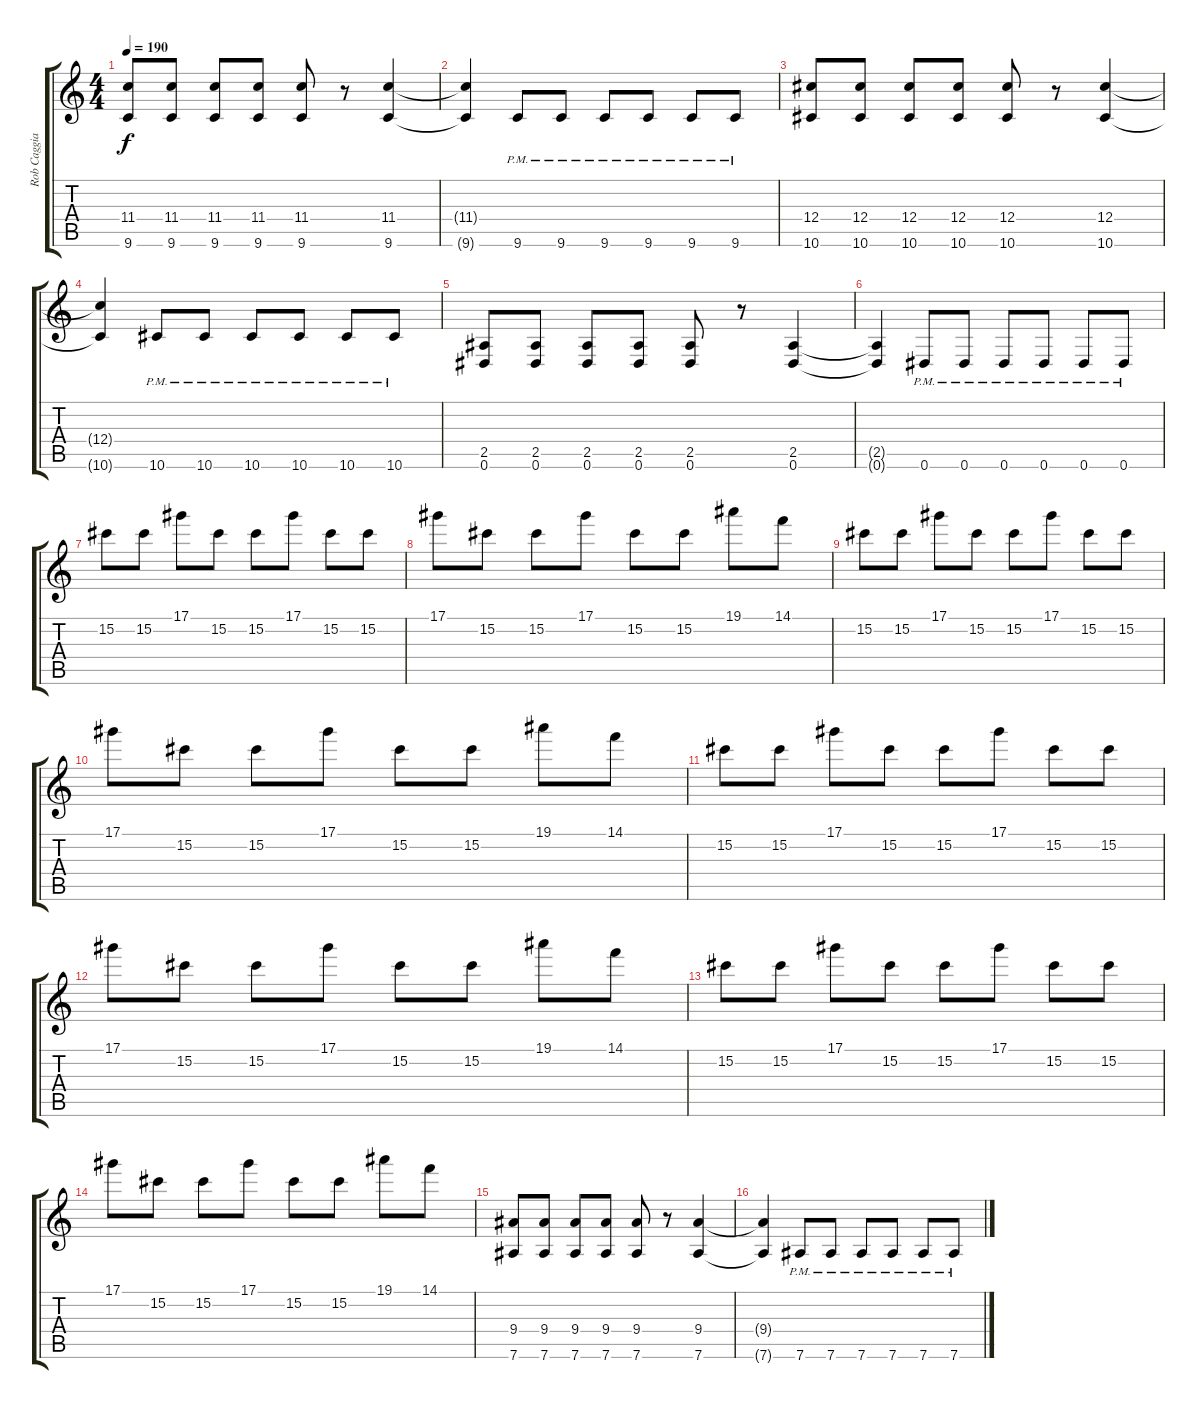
\track ("Rob Caggiano" "Rob Caggia") {instrument distortionguitar}
\staff {score tabs}
\tuning (Eb4 Bb3 Gb3 Db3 Ab2 Eb2) {hide}
\ts (4 4)
\tempo 190
\clef g2
\ks c
(11.4 9.6).8{dy f} (11.4 9.6).8 (11.4 9.6).8 (11.4 9.6).8 (11.4 9.6).8 r.8 (11.4 9.6).4 |
(11.4{t} 9.6{t}).4 9.6{pm}.8 9.6{pm}.8 9.6{pm}.8 9.6{pm}.8 9.6{pm}.8 9.6{pm}.8 |
(12.4 10.6).8 (12.4 10.6).8 (12.4 10.6).8 (12.4 10.6).8 (12.4 10.6).8 r.8 (12.4 10.6).4 |
(12.4{t} 10.6{t}).4 10.6{pm}.8 10.6{pm}.8 10.6{pm}.8 10.6{pm}.8 10.6{pm}.8 10.6{pm}.8 |
(2.5 0.6).8 (2.5 0.6).8 (2.5 0.6).8 (2.5 0.6).8 (2.5 0.6).8 r.8 (2.5 0.6).4 |
(2.5{t} 0.6{t}).4 0.6{pm}.8 0.6{pm}.8 0.6{pm}.8 0.6{pm}.8 0.6{pm}.8 0.6{pm}.8 |
15.2.8{instrument overdrivenguitar} 15.2.8 17.1.8 15.2.8 15.2.8 17.1.8 15.2.8 15.2.8 |
17.1.8 15.2.8 15.2.8 17.1.8 15.2.8 15.2.8 19.1.8 14.1.8 |
15.2.8 15.2.8 17.1.8 15.2.8 15.2.8 17.1.8 15.2.8 15.2.8 |
17.1.8 15.2.8 15.2.8 17.1.8 15.2.8 15.2.8 19.1.8 14.1.8 |
15.2.8 15.2.8 17.1.8 15.2.8 15.2.8 17.1.8 15.2.8 15.2.8 |
17.1.8 15.2.8 15.2.8 17.1.8 15.2.8 15.2.8 19.1.8 14.1.8 |
15.2.8 15.2.8 17.1.8 15.2.8 15.2.8 17.1.8 15.2.8 15.2.8 |
17.1.8 15.2.8 15.2.8 17.1.8 15.2.8 15.2.8 19.1.8 14.1.8 |
(9.4 7.6).8{volume 13 instrument distortionguitar} (9.4 7.6).8 (9.4 7.6).8 (9.4 7.6).8 (9.4 7.6).8 r.8 (9.4 7.6).4 |
(9.4{t} 7.6{t}).4 7.6{pm}.8 7.6{pm}.8 7.6{pm}.8 7.6{pm}.8 7.6{pm}.8 7.6{pm}.8
